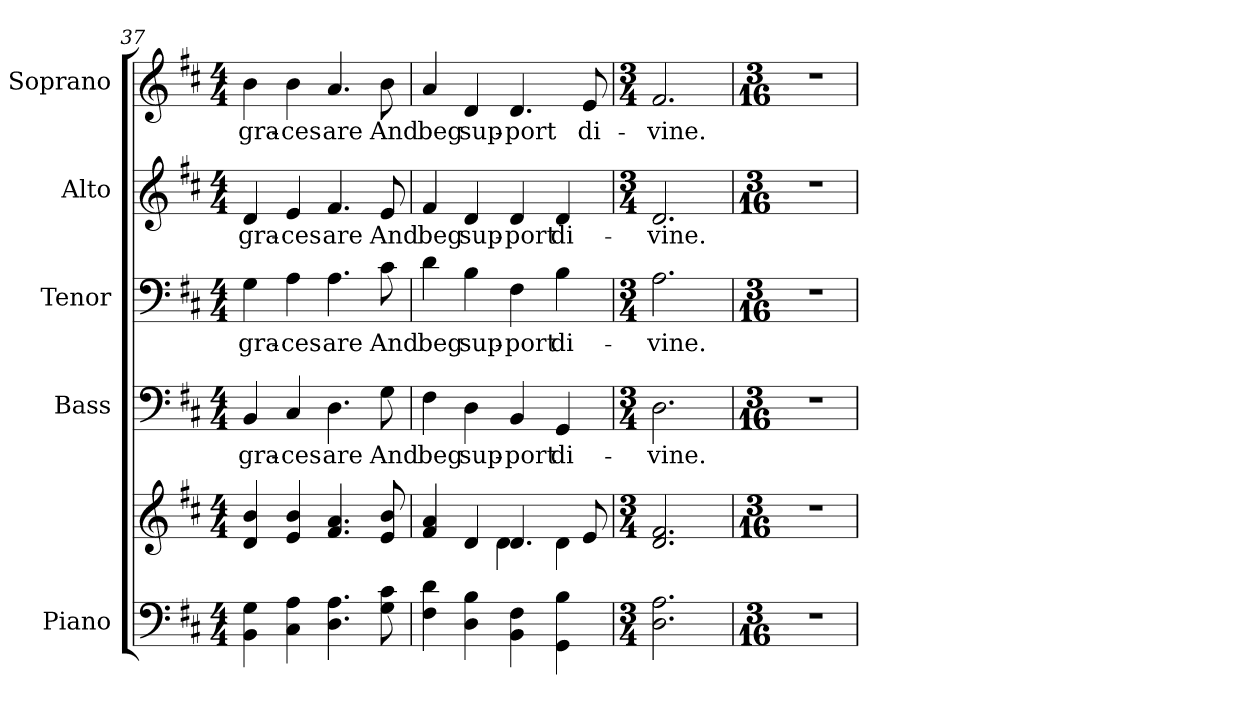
**kern	**kern	**kern	**text	**kern	**text	**kern	**text	**kern	**text
*part5	*part5	*part4	*part4	*part3	*part3	*part2	*part2	*part1	*part1
*staff6	*staff5	*staff4	*staff4	*staff3	*staff3	*staff2	*staff2	*staff1	*staff1
*I"Piano	*	*I"Bass	*	*I"Tenor	*	*I"Alto	*	*I"Soprano	*
*I'Pno.	*	*I'B.	*	*I'T.	*	*I'A.	*	*I'S.	*
!!LO:PB:g=z
*clefF4	*clefG2	*clefF4	*	*clefF4	*	*clefG2	*	*clefG2	*
*k[f#c#]	*k[f#c#]	*k[f#c#]	*	*k[f#c#]	*	*k[f#c#]	*	*k[f#c#]	*
*D:	*D:	*D:	*	*D:	*	*D:	*	*D:	*
*M4/4	*M4/4	*M4/4	*	*M4/4	*	*M4/4	*	*M4/4	*
=37	=37	=37	=37	=37	=37	=37	=37	=37	=37
!	!	!	!LO:LY:b:color=#000000	!	!	!	!	!	!
!	!	!	!	!	!LO:LY:b:color=#000000	!	!	!	!
!	!	!	!	!	!	!	!LO:LY:b:color=#000000	!	!
!	!	!	!	!	!	!	!	!	!LO:LY:b:color=#000000
4BBi\ 4Gi	4di/ 4bi	4BBi/	gra-	4Gi\	gra-	4di/	gra-	4bi\	gra-
!	!	!	!LO:LY:b:color=#000000	!	!	!	!	!	!
!	!	!	!	!	!LO:LY:b:color=#000000	!	!	!	!
!	!	!	!	!	!	!	!LO:LY:b:color=#000000	!	!
!	!	!	!	!	!	!	!	!	!LO:LY:b:color=#000000
4C#i\ 4Ai	4ei/ 4bi	4C#i/	-ces	4Ai\	-ces	4ei/	-ces	4bi\	-ces
!	!	!	!LO:LY:b:color=#000000	!	!	!	!	!	!
!	!	!	!	!	!LO:LY:b:color=#000000	!	!	!	!
!	!	!	!	!	!	!	!LO:LY:b:color=#000000	!	!
!	!	!	!	!	!	!	!	!	!LO:LY:b:color=#000000
4.Di\ 4.Ai	4.f#i/ 4.ai	4.Di\	are	4.Ai\	are	4.f#i/	are	4.ai/	are
!	!	!	!LO:LY:b:color=#000000	!	!	!	!	!	!
!	!	!	!	!	!LO:LY:b:color=#000000	!	!	!	!
!	!	!	!	!	!	!	!LO:LY:b:color=#000000	!	!
!	!	!	!	!	!	!	!	!	!LO:LY:b:color=#000000
8Gi\ 8c#i	8ei/ 8bi	8Gi\	And	8c#i\	And	8ei/	And	8bi\	And
=38	=38	=38	=38	=38	=38	=38	=38	=38	=38
*	*^	*	*	*	*	*	*	*	*
!	!	!	!	!LO:LY:b:color=#000000	!	!	!	!	!	!
!	!	!	!	!	!	!LO:LY:b:color=#000000	!	!	!	!
!	!	!	!	!	!	!	!	!LO:LY:b:color=#000000	!	!
!	!	!	!	!	!	!	!	!	!	!LO:LY:b:color=#000000
4F#i\ 4di	4f#i/ 4ai	2ryy	4F#i\	beg	4di\	beg	4f#i/	beg	4ai/	beg
!	!	!	!	!LO:LY:b:color=#000000	!	!	!	!	!	!
!	!	!	!	!	!	!LO:LY:b:color=#000000	!	!	!	!
!	!	!	!	!	!	!	!	!LO:LY:b:color=#000000	!	!
!	!	!	!	!	!	!	!	!	!	!LO:LY:b:color=#000000
4Di\ 4Bi	4di/	.	4Di\	sup-	4Bi\	sup-	4di/	sup-	4di/	sup-
!	!	!	!	!LO:LY:b:color=#000000	!	!	!	!	!	!
!	!	!	!	!	!	!LO:LY:b:color=#000000	!	!	!	!
!	!	!	!	!	!	!	!	!LO:LY:b:color=#000000	!	!
!	!	!	!	!	!	!	!	!	!	!LO:LY:b:color=#000000
4BBi\ 4F#i	4.di/	4di\	4BBi/	-port	4F#i\	-port	4di/	-port	4.di/	-port
!	!	!	!	!LO:LY:b:color=#000000	!	!	!	!	!	!
!	!	!	!	!	!	!LO:LY:b:color=#000000	!	!	!	!
!	!	!	!	!	!	!	!	!LO:LY:b:color=#000000	!	!
4GGi\ 4Bi	.	4di\	4GGi/	di-	4Bi\	di-	4di/	di-	.	.
!	!	!	!	!	!	!	!	!	!	!LO:LY:b:color=#000000
.	8ei/	.	.	.	.	.	.	.	8ei/	di-
*	*v	*v	*	*	*	*	*	*	*	*
=39	=39	=39	=39	=39	=39	=39	=39	=39	=39
*M3/4	*M3/4	*M3/4	*	*M3/4	*	*M3/4	*	*M3/4	*
!	!	!	!LO:LY:b:color=#000000	!	!	!	!	!	!
!	!	!	!	!	!LO:LY:b:color=#000000	!	!	!	!
!	!	!	!	!	!	!	!LO:LY:b:color=#000000	!	!
!	!	!	!	!	!	!	!	!	!LO:LY:b:color=#000000
2.Di\ 2.Ai	2.di/ 2.f#i	2.Di\	-vine.	2.Ai\	-vine.	2.di/	-vine.	2.f#i/	-vine.
!!LO:PB:g=z
=40	=40	=40	=40	=40	=40	=40	=40	=40	=40
*M3/16	*M3/16	*M3/16	*	*M3/16	*	*M3/16	*	*M3/16	*
!LO:N:vis=1	!LO:N:vis=1	!LO:N:vis=1	!	!LO:N:vis=1	!	!LO:N:vis=1	!	!LO:N:vis=1	!
8.r	8.r	8.r	.	8.r	.	8.r	.	8.r	.
=	=	=	=	=	=	=	=	=	=
*-	*-	*-	*-	*-	*-	*-	*-	*-	*-
